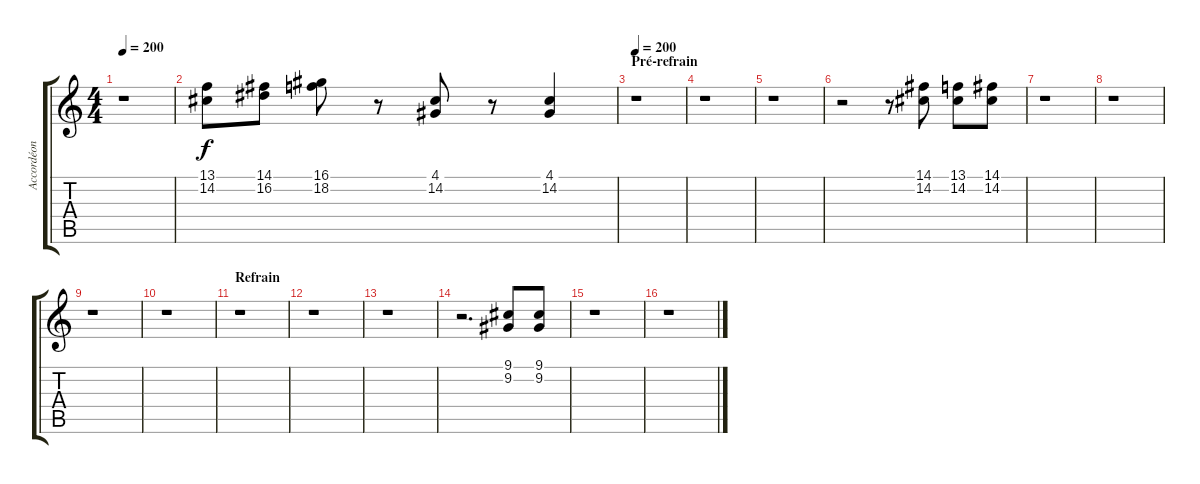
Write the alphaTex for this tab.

\track ("Accordéon" "Accordéon") {instrument accordion}
\staff {score tabs}
\tuning (E4 B3 G3 D3 A2 E2) {hide}
\ts (4 4)
\tempo 200
\clef g2
\ks c
r.1{dy f} |
(13.1 14.2).8 (14.1 16.2).8 (16.1 18.2).8 r.8 (4.1 14.2).8 r.8 (4.1 14.2).4 |
\section ("" "Pré-refrain")
\tempo 200
r.1 |
r.1 |
r.1 |
r.2 r.8 (14.1 14.2).8 (13.1 14.2).8 (14.1 14.2).8 |
r.1 |
r.1 |
r.1 |
r.1 |
\section ("" "Refrain")
r.1 |
r.1 |
r.1 |
r.2{d} (9.1 9.2).8 (9.1 9.2).8 |
r.1 |
r.1
